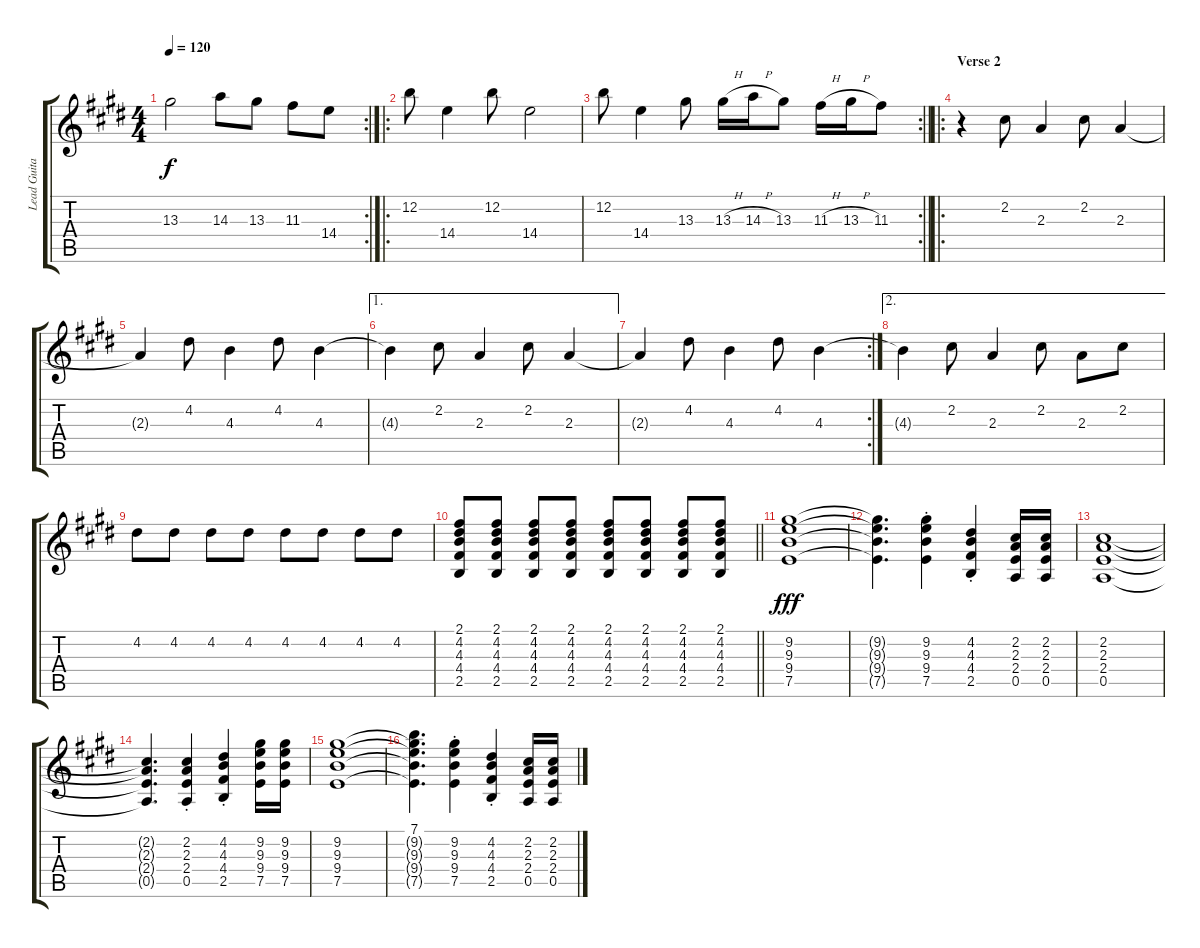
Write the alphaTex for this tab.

\track ("Lead Guitar" "Lead Guita") {instrument distortionguitar}
\staff {score tabs}
\tuning (E4 B3 G3 D3 A2 E2) {hide}
\rc 2
\ts (4 4)
\tempo 120
\clef g2
\ks e
13.3.2{dy f} 14.3.8 13.3.8 11.3.8 14.4.8 |
\ro
12.2.8 14.4.4 12.2.8 14.4.2 |
\rc 2
\barLineRight lightlight
12.2.8 14.4.4 13.3.8 13.3{h}.16 14.3{h}.16 13.3.8 11.3{h}.16 13.3{h}.16 11.3.8 |
\ro
\section ("" "Verse 2")
r.4 2.2.8 2.3.4 2.2.8 2.3.4 |
2.3{t}.4 4.2.8 4.3.4 4.2.8 4.3.4 |
\ae 1
4.3{t}.4 2.2.8 2.3.4 2.2.8 2.3.4 |
\rc 2
2.3{t}.4 4.2.8 4.3.4 4.2.8 4.3.4 |
\ae 2
4.3{t}.4 2.2.8 2.3.4 2.2.8 2.3.8 2.2.8 |
4.2.8 4.2.8 4.2.8 4.2.8 4.2.8 4.2.8 4.2.8 4.2.8 |
\barLineRight lightlight
(2.1 4.2 4.3 4.4 2.5).8 (2.1 4.2 4.3 4.4 2.5).8 (2.1 4.2 4.3 4.4 2.5).8 (2.1 4.2 4.3 4.4 2.5).8 (2.1 4.2 4.3 4.4 2.5).8 (2.1 4.2 4.3 4.4 2.5).8 (2.1 4.2 4.3 4.4 2.5).8 (2.1 4.2 4.3 4.4 2.5).8 |
(9.2 9.3 9.4 7.5).1{dy fff} |
(9.2{t} 9.3{t} 9.4{t} 7.5{t}).4{d} (9.2{st} 9.3{st} 9.4{st} 7.5{st}).4 (4.2{st} 4.3{st} 4.4{st} 2.5{st}).4 (2.2 2.3 2.4 0.5).16 (2.2 2.3 2.4 0.5).16 |
\ks c#minor
(2.2 2.3 2.4 0.5).1 |
(2.2{t} 2.3{t} 2.4{t} 0.5{t}).4{d} (2.2{st} 2.3{st} 2.4{st} 0.5{st}).4 (4.2{st} 4.3{st} 4.4{st} 2.5{st}).4 (9.2 9.3 9.4 7.5).16 (9.2 9.3 9.4 7.5).16 |
\ks e
(9.2 9.3 9.4 7.5).1 |
(7.1 9.2{t} 9.3{t} 9.4{t} 7.5{t}).4{d} (9.2{st} 9.3{st} 9.4{st} 7.5{st}).4 (4.2{st} 4.3{st} 4.4{st} 2.5{st}).4 (2.2 2.3 2.4 0.5).16 (2.2 2.3 2.4 0.5).16
